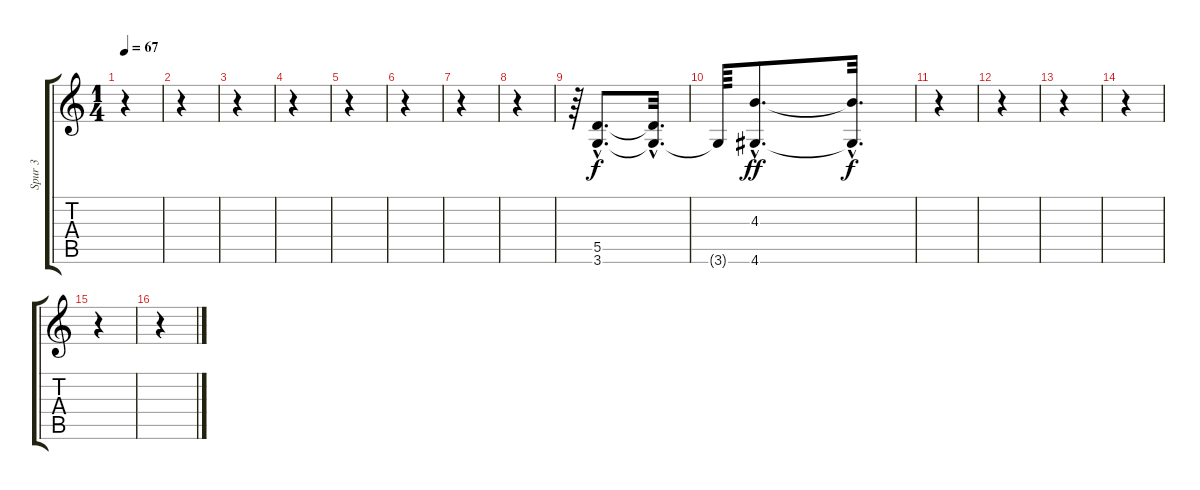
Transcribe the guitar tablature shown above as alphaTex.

\track ("Spur 3" "Spur 3") {instrument acousticguitarnylon}
\staff {score tabs}
\tuning (E4 B3 G3 D3 A2 E2) {hide}
\ts (1 4)
\tempo 67
\clef g2
\ks c
r.4{dy f instrument acousticguitarnylon} |
r.4 |
r.4 |
r.4 |
r.4 |
r.4 |
r.4 |
r.4 |
r.64 (5.5{hac} 3.6{hac}).8{d balance 8} (5.5{hac t} 3.6{hac t}).32{d} |
3.6{t}.64 (4.3{hac} 4.6{hac}).8{d dy ff} (4.3{hac t} 4.6{t}).32{d dy f} |
r.4 |
r.4 |
r.4 |
r.4 |
r.4 |
r.4
